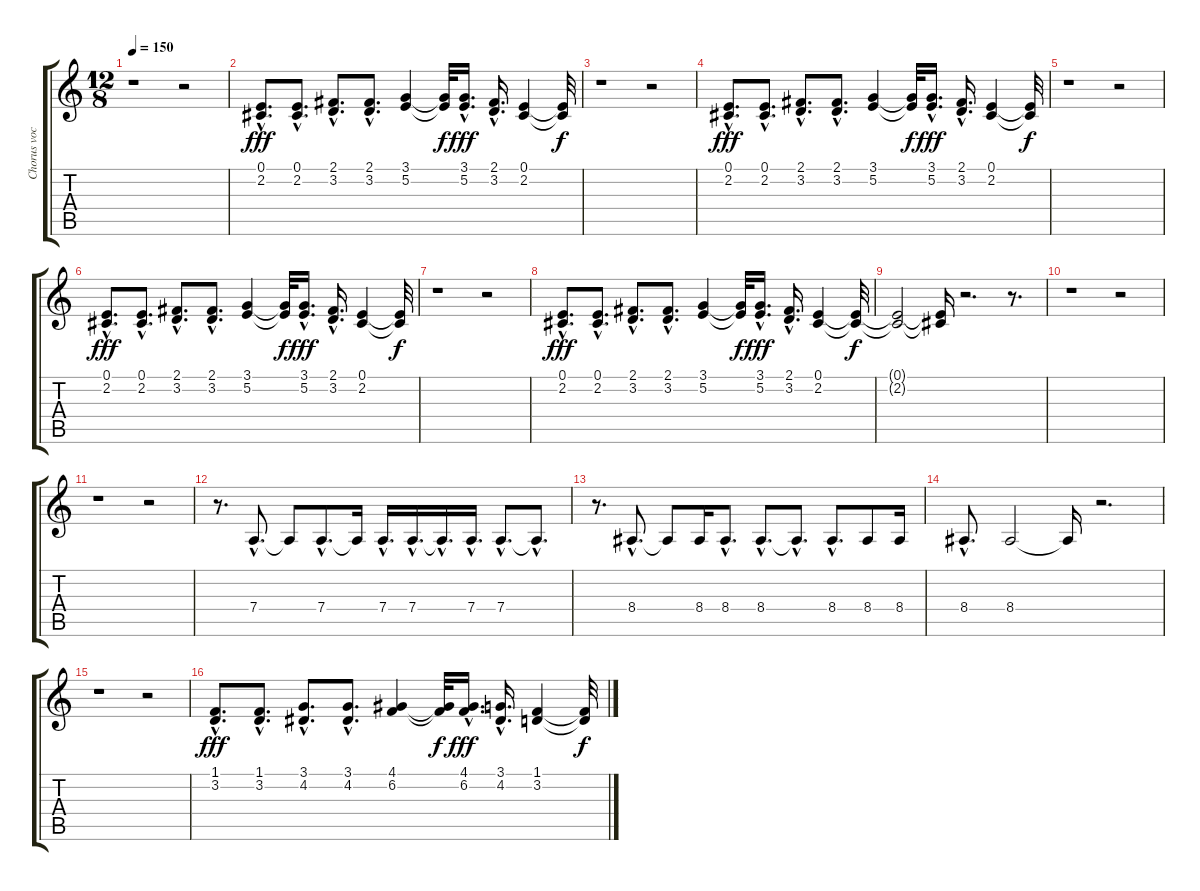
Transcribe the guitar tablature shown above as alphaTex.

\track ("Chorus vocals" "Chorus voc") {instrument pad4choir}
\staff {score tabs}
\tuning (E4 B3 G3 D3 A2 E2) {hide}
\ts (12 8)
\tempo 150
\clef g2
\ks c
r.1{dy f} r.2 |
(0.1{hac} 2.2{hac}).8{d dy fff} (0.1{hac} 2.2{hac}).8{d} (2.1{hac} 3.2{hac}).8{d} (2.1{hac} 3.2{hac}).8{d} (3.1 5.2).4 (3.1{t} 5.2{t}).32{dy f} (3.1{hac} 5.2{hac}).16{d dy fff} (2.1{hac} 3.2{hac}).16{d} (0.1 2.2).4 (0.1{t} 2.2{t}).32{dy f} |
r.1 r.2 |
(0.1{hac} 2.2{hac}).8{d dy fff} (0.1{hac} 2.2{hac}).8{d} (2.1{hac} 3.2{hac}).8{d} (2.1{hac} 3.2{hac}).8{d} (3.1 5.2).4 (3.1{t} 5.2{t}).32{dy f} (3.1{hac} 5.2{hac}).16{d dy fff} (2.1{hac} 3.2{hac}).16{d} (0.1 2.2).4 (0.1{t} 2.2{t}).32{dy f} |
r.1 r.2 |
(0.1{hac} 2.2{hac}).8{d dy fff} (0.1{hac} 2.2{hac}).8{d} (2.1{hac} 3.2{hac}).8{d} (2.1{hac} 3.2{hac}).8{d} (3.1 5.2).4 (3.1{t} 5.2{t}).32{dy f} (3.1{hac} 5.2{hac}).16{d dy fff} (2.1{hac} 3.2{hac}).16{d} (0.1 2.2).4 (0.1{t} 2.2{t}).32{dy f} |
r.1 r.2 |
(0.1{hac} 2.2{hac}).8{d dy fff} (0.1{hac} 2.2{hac}).8{d} (2.1{hac} 3.2{hac}).8{d} (2.1{hac} 3.2{hac}).8{d} (3.1 5.2).4 (3.1{t} 5.2{t}).32{dy f} (3.1{hac} 5.2{hac}).16{d dy fff} (2.1{hac} 3.2{hac}).16{d} (0.1 2.2).4 (0.1{t} 2.2{t}).32{dy f} |
(0.1{t} 2.2{t}).2 (0.1{t} 2.2{t}).16 r.2{d} r.8{d} |
r.1 r.2 |
r.1 r.2 |
r.8{d} 7.4{hac}.8{d} 7.4{t}.8 7.4{hac}.8{d} 7.4{t}.16 7.4{hac}.16{d} 7.4{hac}.16{d} 7.4{hac t}.16{d} 7.4{hac}.16{d} 7.4{hac}.8{d} 7.4{hac t}.8{d} |
r.8{d} 8.4{hac}.8{d} 8.4{t}.8 8.4.16 8.4{hac}.8{d} 8.4{hac}.8{d} 8.4{hac t}.8{d} 8.4{hac}.8{d} 8.4.8 8.4.16 |
8.4{hac}.8{d} 8.4.2 8.4{t}.16 r.2{d} |
r.1 r.2 |
(1.1{hac} 3.2{hac}).8{d dy fff} (1.1{hac} 3.2{hac}).8{d} (3.1{hac} 4.2{hac}).8{d} (3.1{hac} 4.2{hac}).8{d} (4.1 6.2).4 (4.1{t} 6.2{t}).32{dy f} (4.1{hac} 6.2{hac}).16{d dy fff} (3.1{hac} 4.2{hac}).16{d} (1.1 3.2).4 (1.1{t} 3.2{t}).32{dy f}
